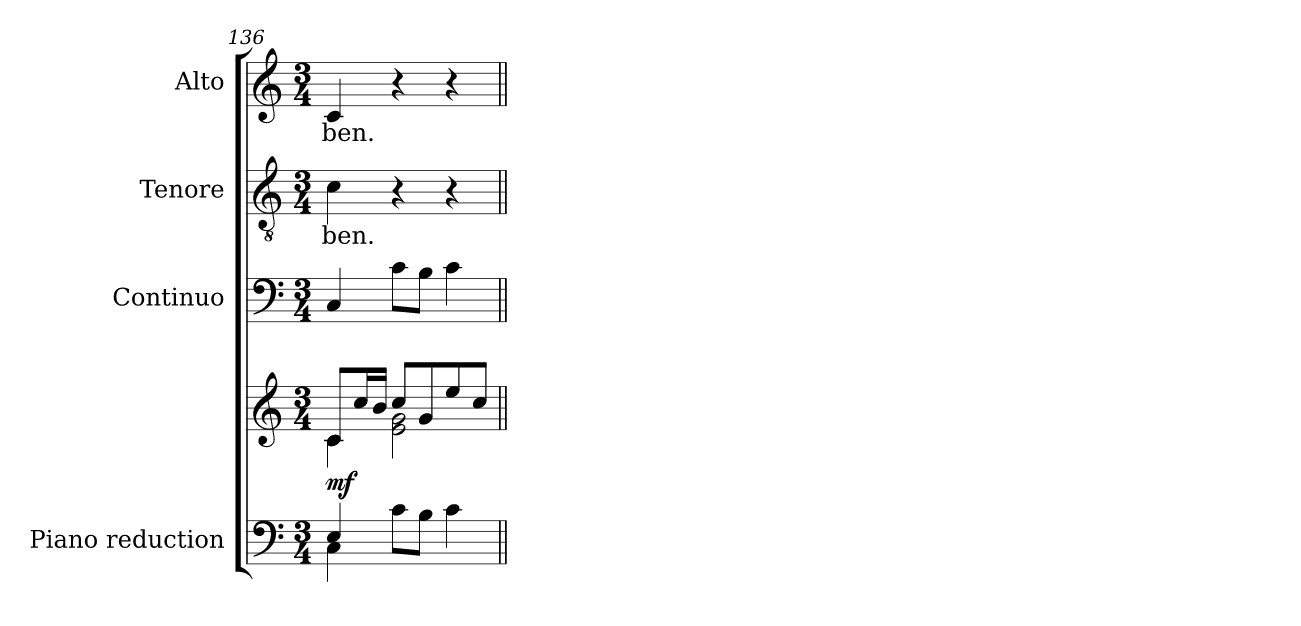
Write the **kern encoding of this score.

**kern	**kern	**dynam	**kern	**kern	**text	**kern	**text
*part4	*part4	*part4	*part3	*part2	*part2	*part1	*part1
*staff5	*staff4	*staff4/5	*staff3	*staff2	*staff2	*staff1	*staff1
*I"Piano reduction	*	*	*I"Continuo	*I"Tenore	*	*I"Alto	*
*I'Pno	*	*	*	*	*	*	*
*clefF4	*clefG2	*	*clefF4	*clefGv2	*	*clefG2	*
*k[]	*k[]	*	*k[]	*k[]	*	*k[]	*
*M3/4	*M3/4	*	*M3/4	*M3/4	*	*M3/4	*
=136	=136	=136	=136	=136	=136	=136	=136
*^	*^	*	*	*	*	*	*
!	!	!	!	!LO:DY:b	!	!	!LO:LY:b	!	!LO:LY:b
4E/	4C\	8c/L	4c\	mf	4C/	4c\	-ben.	4c/	-ben.
.	.	16cc/L	.	.	.	.	.	.	.
.	.	16b/JJ	.	.	.	.	.	.	.
2ryy	8c\L	8cc/L	2e\ 2g\	.	8c\L	4r	.	4r	.
.	8B\J	8g/	.	.	8B\J	.	.	.	.
.	4c\	8ee/	.	.	4c\	4r	.	4r	.
.	.	8cc/J	.	.	.	.	.	.	.
*v	*v	*	*	*	*	*	*	*	*
*	*v	*v	*	*	*	*	*	*
=||	=||	=||	=||	=||	=||	=||	=||
*-	*-	*-	*-	*-	*-	*-	*-
